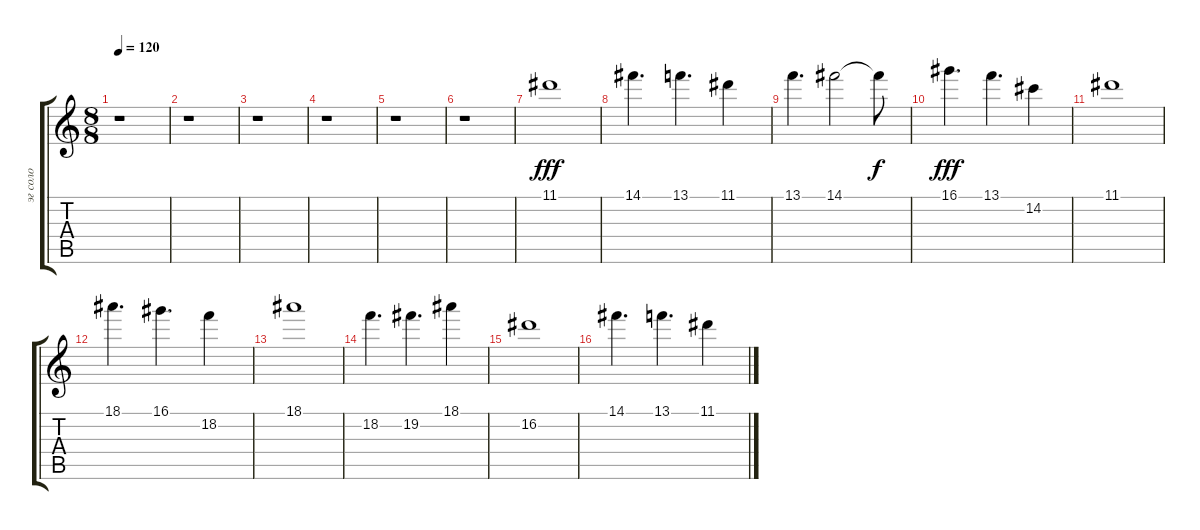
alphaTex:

\track ("эг соло" "эг соло") {instrument overdrivenguitar}
\staff {score tabs}
\tuning (E4 B3 G3 D3 A2 E2) {hide}
\ts (8 8)
\tempo 120
\clef g2
\ks c
r.1{dy f} |
r.1 |
r.1 |
r.1 |
r.1 |
r.1 |
11.1.1{dy fff} |
14.1.4{d} 13.1.4{d} 11.1.4 |
13.1.4{d} 14.1.2 14.1{t}.8{dy f} |
16.1.4{d dy fff} 13.1.4{d} 14.2.4 |
11.1.1 |
18.1.4{d} 16.1.4{d} 18.2.4 |
18.1.1 |
18.2.4{d} 19.2.4{d} 18.1.4 |
16.2.1 |
14.1.4{d} 13.1.4{d} 11.1.4
